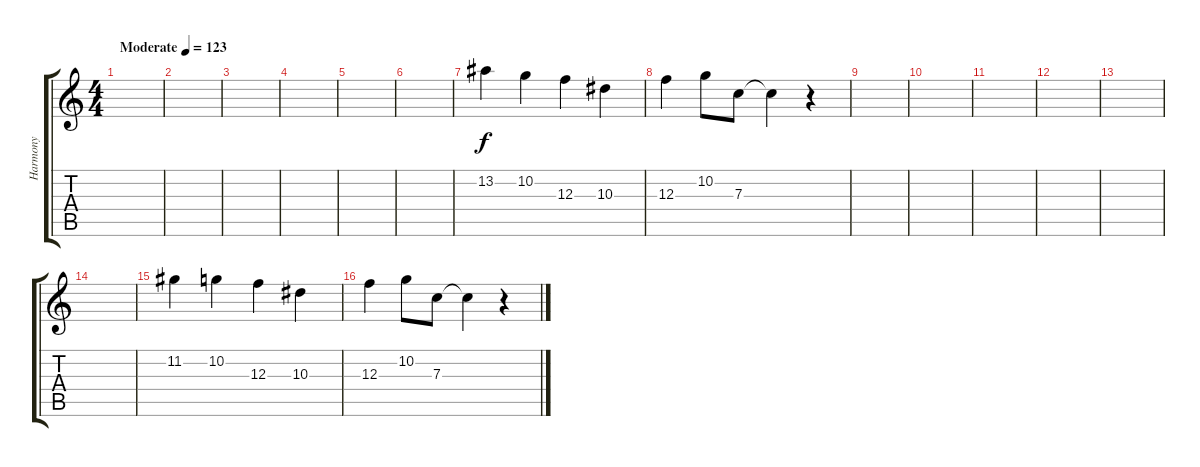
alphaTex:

\track ("Harmony" "Harmony") {instrument distortionguitar}
\staff {score tabs}
\tuning (D4 A3 F3 C3 G2 C2) {hide}
\ts (4 4)
\tempo (123 "Moderate")
\clef g2
\ks c
|
|
|
|
|
|
13.2.4 10.2.4{beam merge} 12.3.4 10.3.4 |
12.3.4 10.2.8 7.3.8{beam merge} 7.3{t}.4 r.4 |
|
|
|
|
|
|
11.2.4 10.2.4{beam merge} 12.3.4 10.3.4 |
12.3.4 10.2.8 7.3.8{beam merge} 7.3{t}.4 r.4
